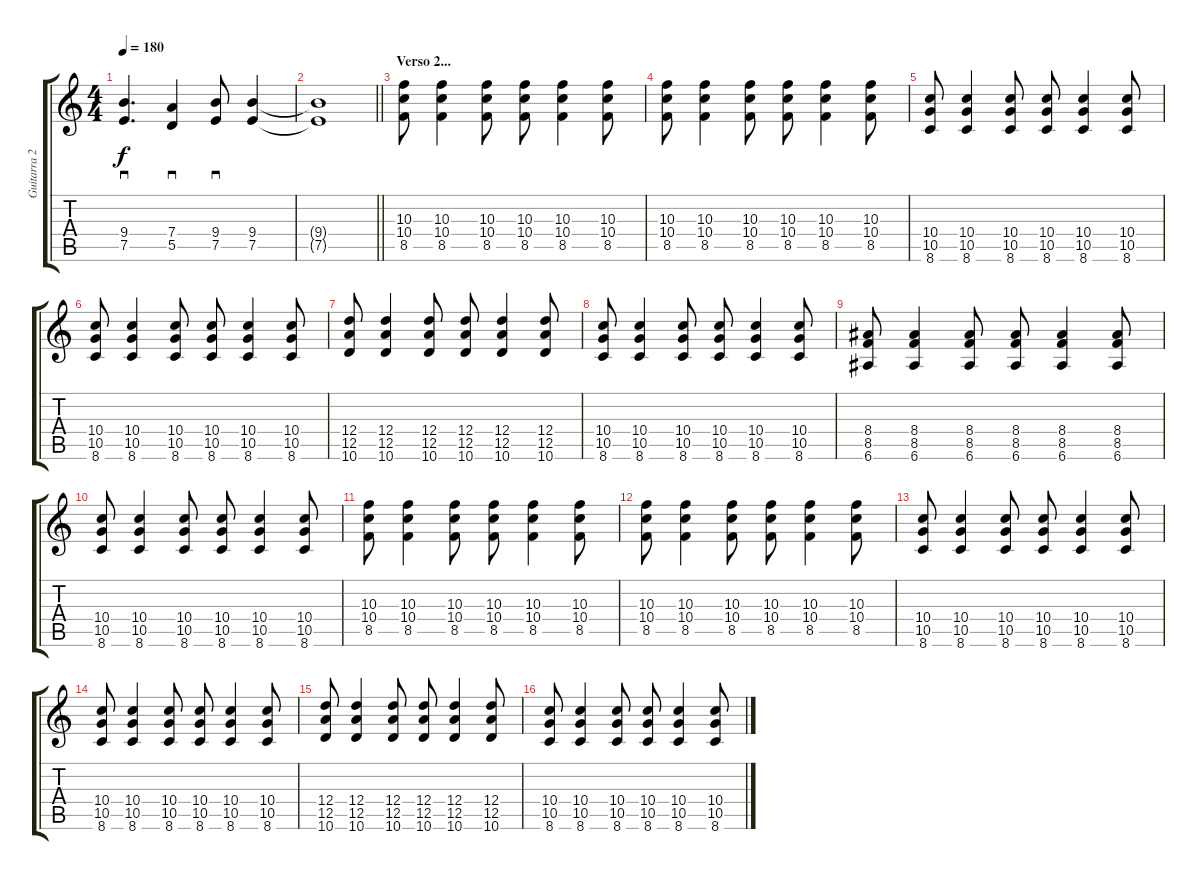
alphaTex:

\track ("Guitarra 2" "Guitarra 2") {instrument distortionguitar}
\staff {score tabs}
\tuning (E4 B3 G3 D3 A2 E2) {hide}
\ts (4 4)
\tempo 180
\clef g2
\ks c
(9.4 7.5).4{d sd dy f} (7.4 5.5).4{sd} (9.4 7.5).8{sd} (9.4 7.5).4 |
\barLineRight lightlight
(9.4{t} 7.5{t}).1 |
\section ("" "Verso 2...")
(10.3 10.4 8.5).8 (10.3 10.4 8.5).4 (10.3 10.4 8.5).8 (10.3 10.4 8.5).8 (10.3 10.4 8.5).4 (10.3 10.4 8.5).8 |
(10.3 10.4 8.5).8 (10.3 10.4 8.5).4 (10.3 10.4 8.5).8 (10.3 10.4 8.5).8 (10.3 10.4 8.5).4 (10.3 10.4 8.5).8 |
(10.4 10.5 8.6).8 (10.4 10.5 8.6).4 (10.4 10.5 8.6).8 (10.4 10.5 8.6).8 (10.4 10.5 8.6).4 (10.4 10.5 8.6).8 |
(10.4 10.5 8.6).8 (10.4 10.5 8.6).4 (10.4 10.5 8.6).8 (10.4 10.5 8.6).8 (10.4 10.5 8.6).4 (10.4 10.5 8.6).8 |
(12.4 12.5 10.6).8 (12.4 12.5 10.6).4 (12.4 12.5 10.6).8 (12.4 12.5 10.6).8 (12.4 12.5 10.6).4 (12.4 12.5 10.6).8 |
(10.4 10.5 8.6).8 (10.4 10.5 8.6).4 (10.4 10.5 8.6).8 (10.4 10.5 8.6).8 (10.4 10.5 8.6).4 (10.4 10.5 8.6).8 |
(8.4 8.5 6.6).8 (8.4 8.5 6.6).4 (8.4 8.5 6.6).8 (8.4 8.5 6.6).8 (8.4 8.5 6.6).4 (8.4 8.5 6.6).8 |
(10.4 10.5 8.6).8 (10.4 10.5 8.6).4 (10.4 10.5 8.6).8 (10.4 10.5 8.6).8 (10.4 10.5 8.6).4 (10.4 10.5 8.6).8 |
(10.3 10.4 8.5).8 (10.3 10.4 8.5).4 (10.3 10.4 8.5).8 (10.3 10.4 8.5).8 (10.3 10.4 8.5).4 (10.3 10.4 8.5).8 |
(10.3 10.4 8.5).8 (10.3 10.4 8.5).4 (10.3 10.4 8.5).8 (10.3 10.4 8.5).8 (10.3 10.4 8.5).4 (10.3 10.4 8.5).8 |
(10.4 10.5 8.6).8 (10.4 10.5 8.6).4 (10.4 10.5 8.6).8 (10.4 10.5 8.6).8 (10.4 10.5 8.6).4 (10.4 10.5 8.6).8 |
(10.4 10.5 8.6).8 (10.4 10.5 8.6).4 (10.4 10.5 8.6).8 (10.4 10.5 8.6).8 (10.4 10.5 8.6).4 (10.4 10.5 8.6).8 |
(12.4 12.5 10.6).8 (12.4 12.5 10.6).4 (12.4 12.5 10.6).8 (12.4 12.5 10.6).8 (12.4 12.5 10.6).4 (12.4 12.5 10.6).8 |
(10.4 10.5 8.6).8 (10.4 10.5 8.6).4 (10.4 10.5 8.6).8 (10.4 10.5 8.6).8 (10.4 10.5 8.6).4 (10.4 10.5 8.6).8
